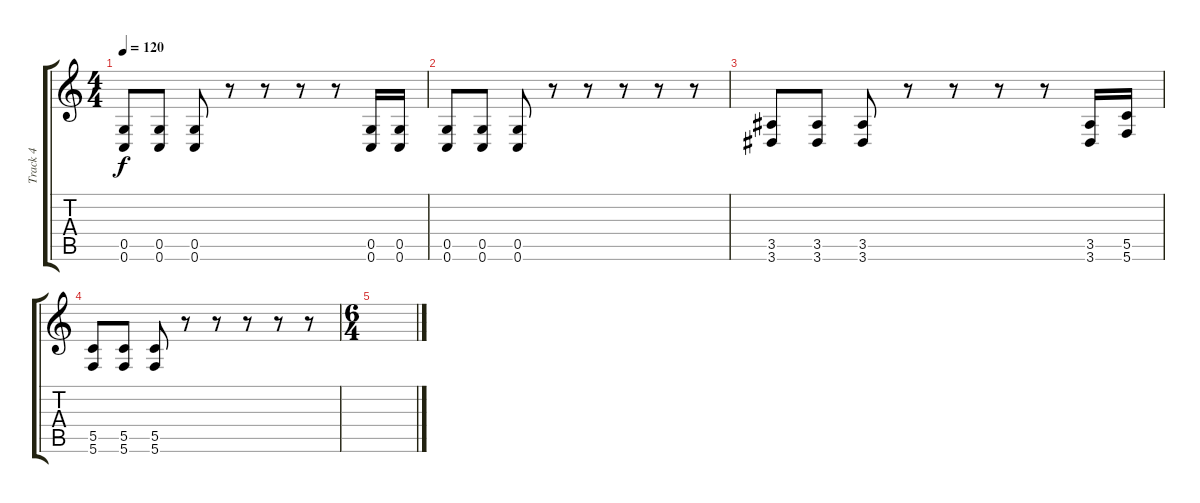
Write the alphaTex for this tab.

\track ("Track 4" "Track 4") {instrument distortionguitar}
\staff {score tabs}
\tuning (D4 A3 F3 C3 G2 C2) {hide}
\ts (4 4)
\tempo 120
\clef g2
\ks c
(0.5 0.6).8{dy f} (0.5 0.6).8 (0.5 0.6).8 r.8 r.8 r.8 r.8 (0.5 0.6).16 (0.5 0.6).16 |
(0.5 0.6).8 (0.5 0.6).8 (0.5 0.6).8 r.8 r.8 r.8 r.8 r.8 |
(3.5 3.6).8 (3.5 3.6).8 (3.5 3.6).8 r.8 r.8 r.8 r.8 (3.5 3.6).16 (5.5 5.6).16 |
(5.5 5.6).8 (5.5 5.6).8 (5.5 5.6).8 r.8 r.8 r.8 r.8 r.8 |
\ts (6 4)
